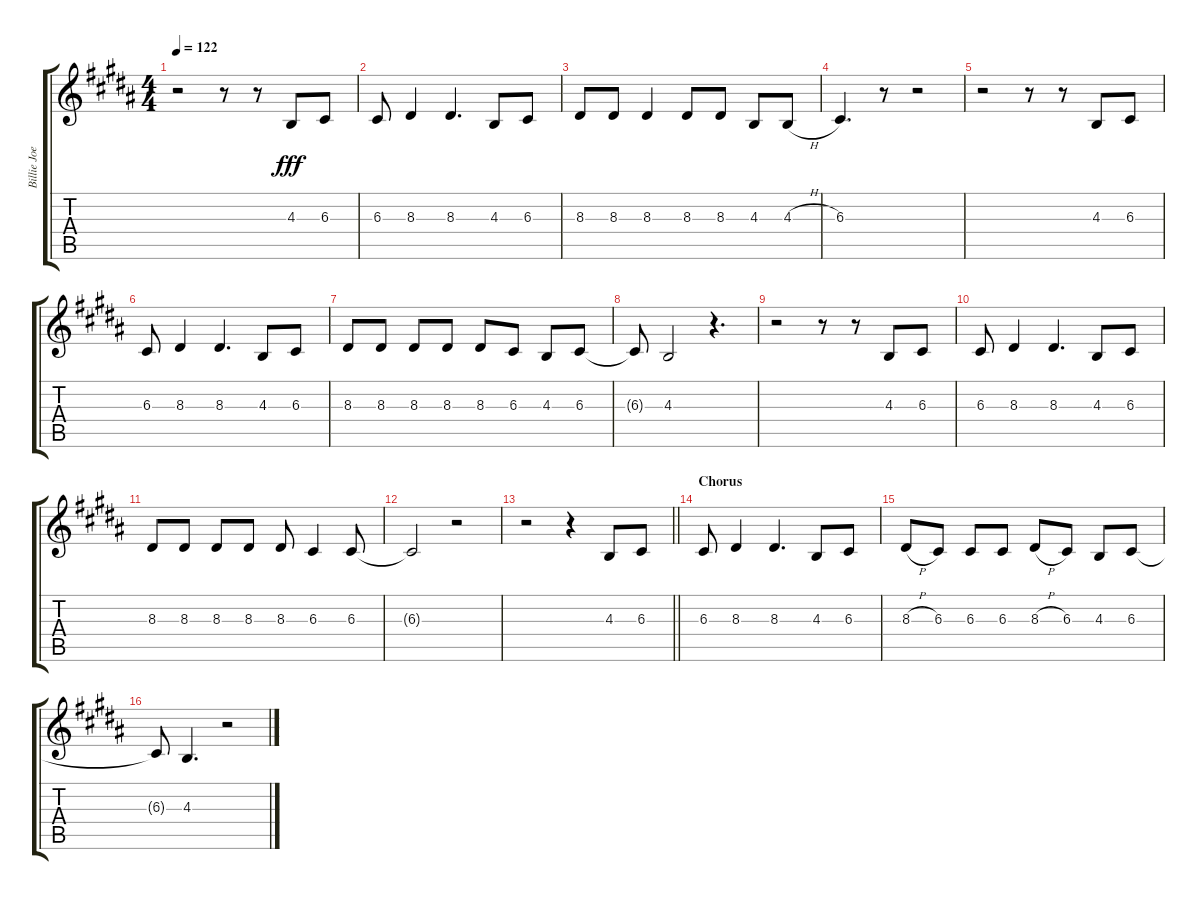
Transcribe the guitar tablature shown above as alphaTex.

\track ("Billie Joe Vocals" "Billie Joe") {instrument lead2sawtooth}
\staff {score tabs}
\tuning (E4 B3 G3 D3 A2 E2) {hide}
\ts (4 4)
\tempo 122
\clef g2
\ks b
r.2{dy fff} r.8 r.8 4.3.8 6.3.8 |
6.3.8 8.3.4 8.3.4{d} 4.3.8 6.3.8 |
8.3.8 8.3.8 8.3.4 8.3.8 8.3.8 4.3.8 4.3{h}.8 |
6.3.4{d} r.8 r.2 |
r.2 r.8 r.8 4.3.8 6.3.8 |
6.3.8 8.3.4 8.3.4{d} 4.3.8 6.3.8 |
8.3.8 8.3.8 8.3.8 8.3.8 8.3.8 6.3.8 4.3.8 6.3.8 |
6.3{t}.8 4.3.2 r.4{d} |
r.2 r.8 r.8 4.3.8 6.3.8 |
6.3.8 8.3.4 8.3.4{d} 4.3.8 6.3.8 |
8.3.8 8.3.8 8.3.8 8.3.8 8.3.8 6.3.4 6.3.8 |
6.3{t}.2 r.2 |
\barLineRight lightlight
r.2 r.4 4.3.8 6.3.8 |
\section ("" "Chorus")
6.3.8 8.3.4 8.3.4{d} 4.3.8 6.3.8 |
8.3{h}.8 6.3.8 6.3.8 6.3.8 8.3{h}.8 6.3.8 4.3.8 6.3.8 |
6.3{t}.8 4.3.4{d} r.2
